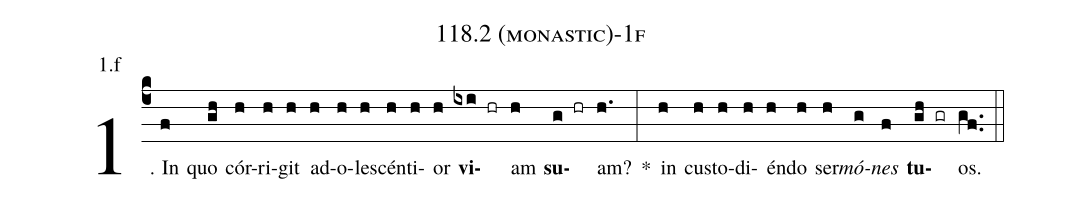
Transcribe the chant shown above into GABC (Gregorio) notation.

name: 118.2 (monastic)-1f;
annotation: 1.f;
%%
(c4)1. In(f) quo(gh) cór(h)ri(h)git(h) ad(h)o(h)le(h)scén(h)ti(h)or(h) <b>vi</b>(ixi hr)am(h) <b>su</b>(g hr)am?(h.) *(:) in(h) cus(h)to(h)di(h)én(h)do(h) ser(h)<i>mó</i>(g)<i>nes</i>(f) <b>tu</b>(gh gr)os.(gf..) (::)
